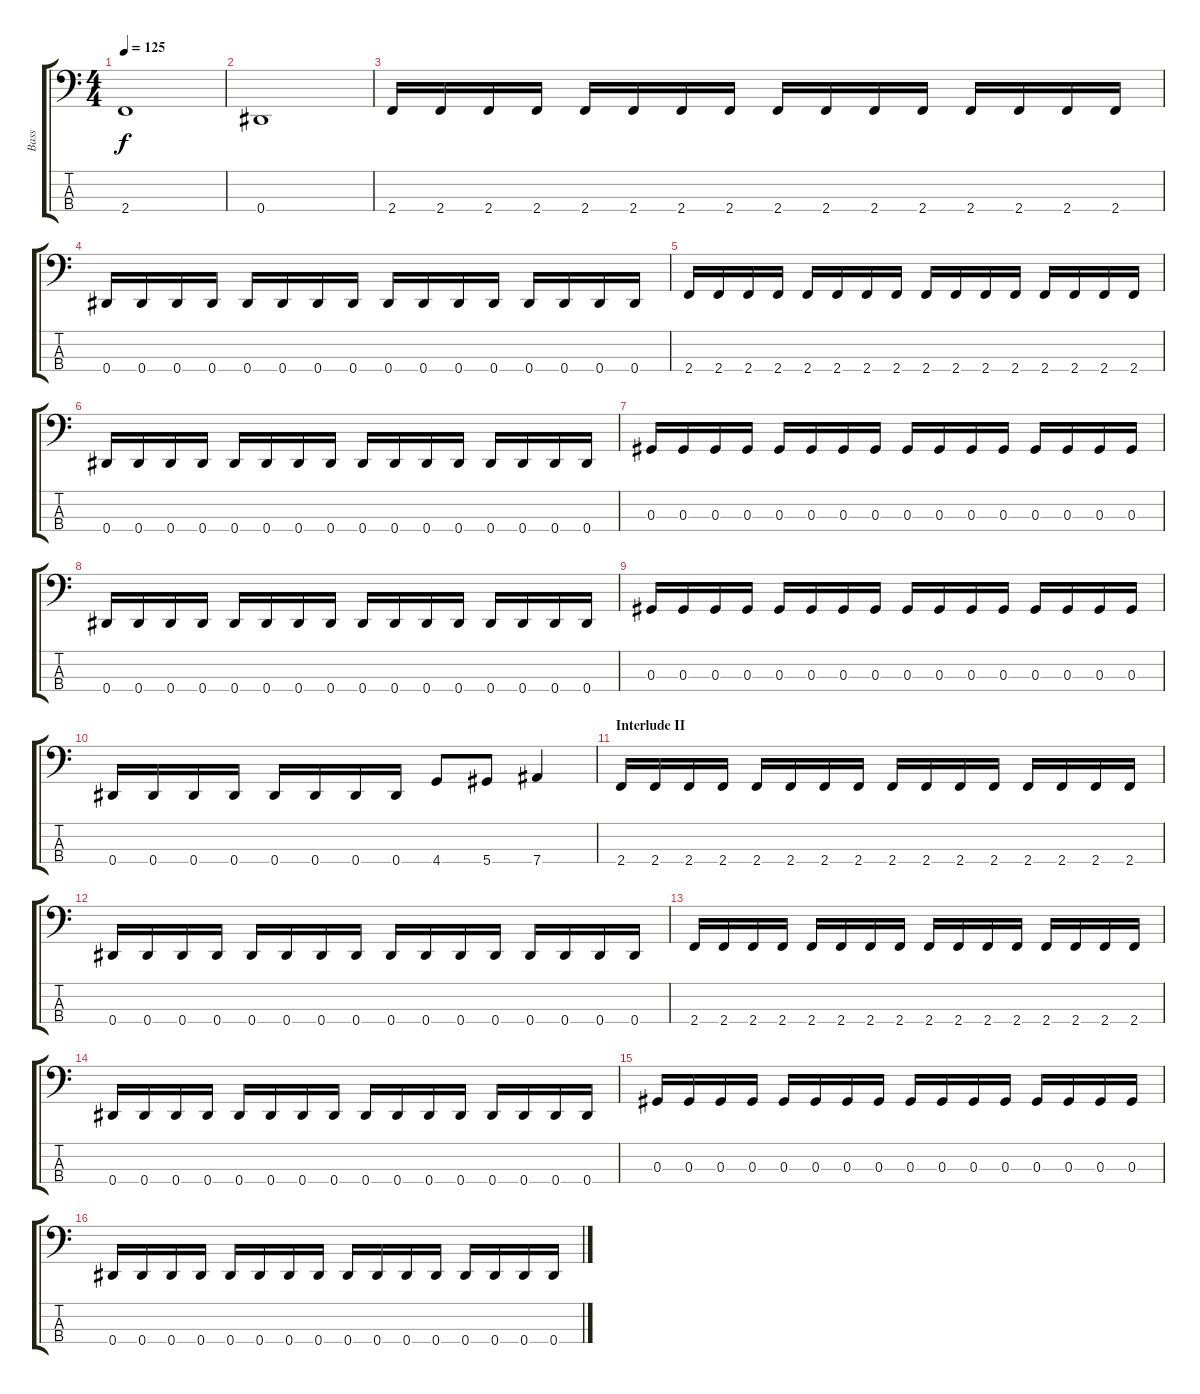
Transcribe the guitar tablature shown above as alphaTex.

\track ("Bass" "Bass") {instrument electricbassfinger}
\staff {score tabs}
\tuning (Gb2 Db2 Ab1 Eb1) {hide}
\ts (4 4)
\tempo 125
\clef f4
\ks c
2.4.1{dy f} |
0.4.1 |
2.4.16 2.4.16 2.4.16 2.4.16 2.4.16 2.4.16 2.4.16 2.4.16 2.4.16 2.4.16 2.4.16 2.4.16 2.4.16 2.4.16 2.4.16 2.4.16 |
0.4.16 0.4.16 0.4.16 0.4.16 0.4.16 0.4.16 0.4.16 0.4.16 0.4.16 0.4.16 0.4.16 0.4.16 0.4.16 0.4.16 0.4.16 0.4.16 |
2.4.16 2.4.16 2.4.16 2.4.16 2.4.16 2.4.16 2.4.16 2.4.16 2.4.16 2.4.16 2.4.16 2.4.16 2.4.16 2.4.16 2.4.16 2.4.16 |
0.4.16 0.4.16 0.4.16 0.4.16 0.4.16 0.4.16 0.4.16 0.4.16 0.4.16 0.4.16 0.4.16 0.4.16 0.4.16 0.4.16 0.4.16 0.4.16 |
0.3.16 0.3.16 0.3.16 0.3.16 0.3.16 0.3.16 0.3.16 0.3.16 0.3.16 0.3.16 0.3.16 0.3.16 0.3.16 0.3.16 0.3.16 0.3.16 |
0.4.16 0.4.16 0.4.16 0.4.16 0.4.16 0.4.16 0.4.16 0.4.16 0.4.16 0.4.16 0.4.16 0.4.16 0.4.16 0.4.16 0.4.16 0.4.16 |
0.3.16 0.3.16 0.3.16 0.3.16 0.3.16 0.3.16 0.3.16 0.3.16 0.3.16 0.3.16 0.3.16 0.3.16 0.3.16 0.3.16 0.3.16 0.3.16 |
0.4.16 0.4.16 0.4.16 0.4.16 0.4.16 0.4.16 0.4.16 0.4.16 4.4.8 5.4.8 7.4.4 |
\section ("" "Interlude II")
2.4.16 2.4.16 2.4.16 2.4.16 2.4.16 2.4.16 2.4.16 2.4.16 2.4.16 2.4.16 2.4.16 2.4.16 2.4.16 2.4.16 2.4.16 2.4.16 |
0.4.16 0.4.16 0.4.16 0.4.16 0.4.16 0.4.16 0.4.16 0.4.16 0.4.16 0.4.16 0.4.16 0.4.16 0.4.16 0.4.16 0.4.16 0.4.16 |
2.4.16 2.4.16 2.4.16 2.4.16 2.4.16 2.4.16 2.4.16 2.4.16 2.4.16 2.4.16 2.4.16 2.4.16 2.4.16 2.4.16 2.4.16 2.4.16 |
0.4.16 0.4.16 0.4.16 0.4.16 0.4.16 0.4.16 0.4.16 0.4.16 0.4.16 0.4.16 0.4.16 0.4.16 0.4.16 0.4.16 0.4.16 0.4.16 |
0.3.16 0.3.16 0.3.16 0.3.16 0.3.16 0.3.16 0.3.16 0.3.16 0.3.16 0.3.16 0.3.16 0.3.16 0.3.16 0.3.16 0.3.16 0.3.16 |
0.4.16 0.4.16 0.4.16 0.4.16 0.4.16 0.4.16 0.4.16 0.4.16 0.4.16 0.4.16 0.4.16 0.4.16 0.4.16 0.4.16 0.4.16 0.4.16
